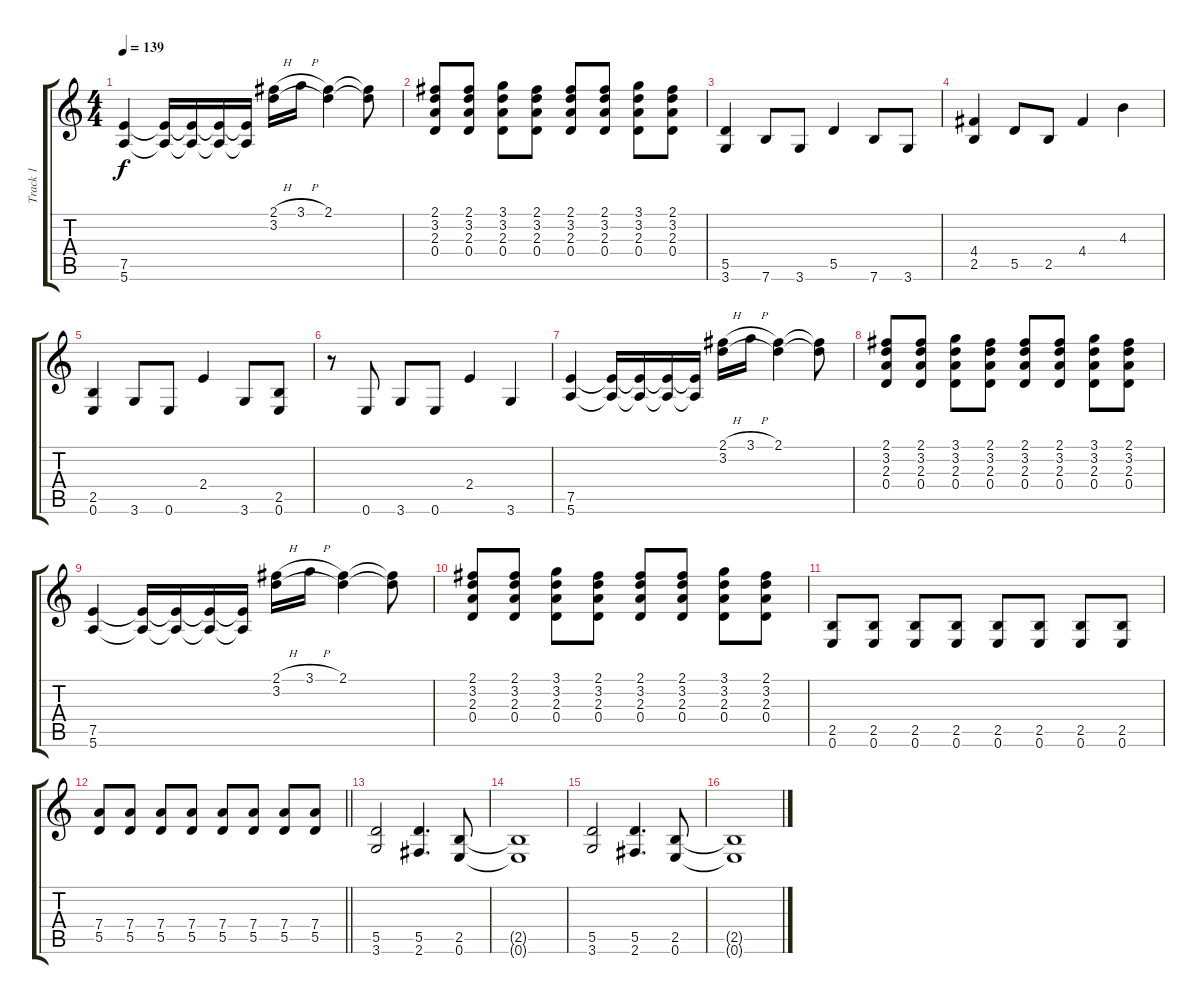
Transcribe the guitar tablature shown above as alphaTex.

\track ("Track 1" "Track 1") {instrument overdrivenguitar}
\staff {score tabs}
\tuning (E4 B3 G3 D3 A2 E2) {hide}
\ts (4 4)
\tempo 139
\clef g2
\ks c
(7.5 5.6).4{dy f} (7.5{t} 5.6{t}).16 (7.5{t} 5.6{t}).16 (7.5{t} 5.6{t}).16 (7.5{t} 5.6{t}).16 (2.1{h} 3.2).16 3.1{h}.16 (2.1 3.2{t}).4 (2.1{t} 3.2{t}).8 |
(2.1 3.2 2.3 0.4).8 (2.1 3.2 2.3 0.4).8 (3.1 3.2 2.3 0.4).8 (2.1 3.2 2.3 0.4).8 (2.1 3.2 2.3 0.4).8 (2.1 3.2 2.3 0.4).8 (3.1 3.2 2.3 0.4).8 (2.1 3.2 2.3 0.4).8 |
(5.5 3.6).4 7.6.8 3.6.8 5.5.4 7.6.8 3.6.8 |
(4.4 2.5).4 5.5.8 2.5.8 4.4.4 4.3.4 |
(2.5 0.6).4 3.6.8 0.6.8 2.4.4 3.6.8 (2.5 0.6).8 |
r.8 0.6.8 3.6.8 0.6.8 2.4.4 3.6.4 |
(7.5 5.6).4 (7.5{t} 5.6{t}).16 (7.5{t} 5.6{t}).16 (7.5{t} 5.6{t}).16 (7.5{t} 5.6{t}).16 (2.1{h} 3.2).16 3.1{h}.16 (2.1 3.2{t}).4 (2.1{t} 3.2{t}).8 |
(2.1 3.2 2.3 0.4).8 (2.1 3.2 2.3 0.4).8 (3.1 3.2 2.3 0.4).8 (2.1 3.2 2.3 0.4).8 (2.1 3.2 2.3 0.4).8 (2.1 3.2 2.3 0.4).8 (3.1 3.2 2.3 0.4).8 (2.1 3.2 2.3 0.4).8 |
(7.5 5.6).4 (7.5{t} 5.6{t}).16 (7.5{t} 5.6{t}).16 (7.5{t} 5.6{t}).16 (7.5{t} 5.6{t}).16 (2.1{h} 3.2).16 3.1{h}.16 (2.1 3.2{t}).4 (2.1{t} 3.2{t}).8 |
(2.1 3.2 2.3 0.4).8 (2.1 3.2 2.3 0.4).8 (3.1 3.2 2.3 0.4).8 (2.1 3.2 2.3 0.4).8 (2.1 3.2 2.3 0.4).8 (2.1 3.2 2.3 0.4).8 (3.1 3.2 2.3 0.4).8 (2.1 3.2 2.3 0.4).8 |
(2.5 0.6).8 (2.5 0.6).8 (2.5 0.6).8 (2.5 0.6).8 (2.5 0.6).8 (2.5 0.6).8 (2.5 0.6).8 (2.5 0.6).8 |
\barLineRight lightlight
(7.4 5.5).8 (7.4 5.5).8 (7.4 5.5).8 (7.4 5.5).8 (7.4 5.5).8 (7.4 5.5).8 (7.4 5.5).8 (7.4 5.5).8 |
(5.5 3.6).2 (5.5 2.6).4{d} (2.5 0.6).8 |
(2.5{t} 0.6{t}).1 |
(5.5 3.6).2 (5.5 2.6).4{d} (2.5 0.6).8 |
(2.5{t} 0.6{t}).1
